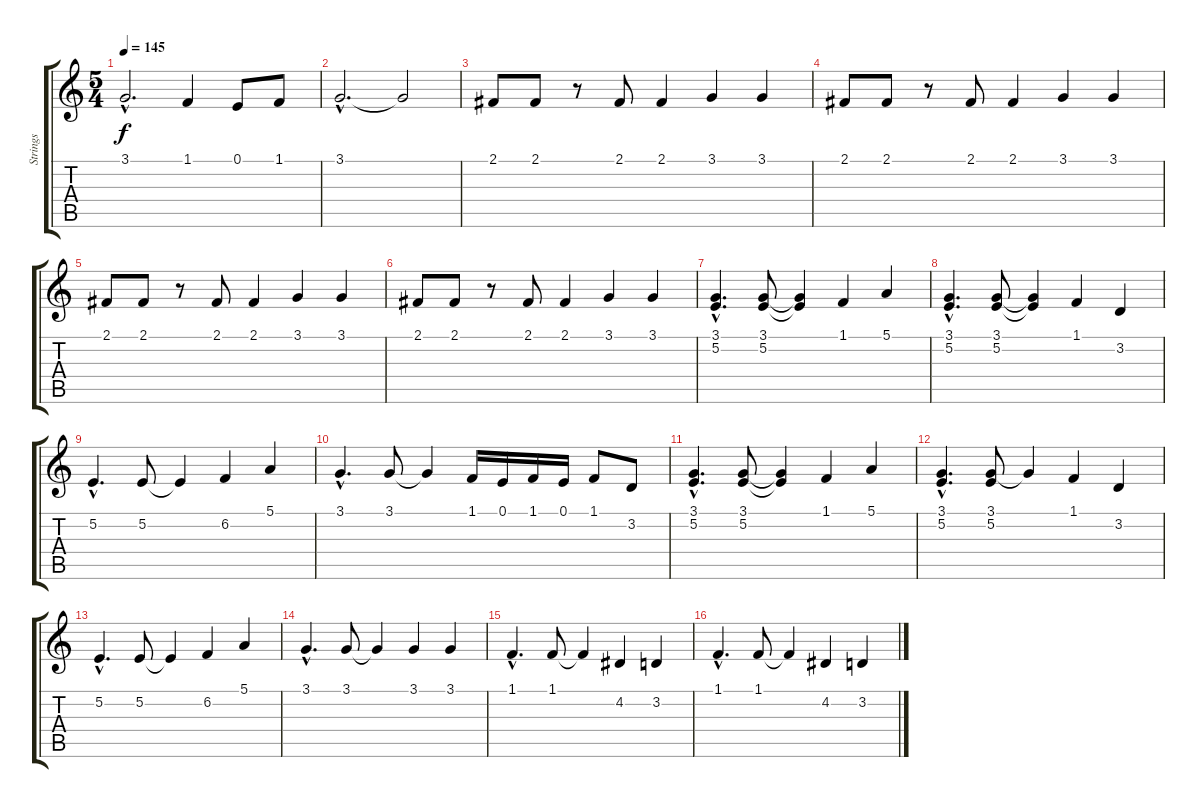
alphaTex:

\track ("Strings" "Strings") {instrument violin}
\staff {score tabs}
\tuning (E4 B3 G3 D3 A2 E2) {hide}
\ts (5 4)
\tempo 145
\clef g2
\ks c
3.1{hac}.2{d dy f} 1.1.4 0.1.8 1.1.8 |
3.1{hac}.2{d} 3.1{t}.2 |
2.1.8 2.1.8 r.8 2.1.8 2.1.4 3.1.4 3.1.4 |
2.1.8 2.1.8 r.8 2.1.8 2.1.4 3.1.4 3.1.4 |
2.1.8 2.1.8 r.8 2.1.8 2.1.4 3.1.4 3.1.4 |
2.1.8 2.1.8 r.8 2.1.8 2.1.4 3.1.4 3.1.4 |
(3.1{hac} 5.2{hac}).4{d} (3.1 5.2).8 (3.1{t} 5.2{t}).4 1.1.4 5.1.4 |
(3.1{hac} 5.2{hac}).4{d} (3.1 5.2).8 (3.1{t} 5.2{t}).4 1.1.4 3.2.4 |
5.2{hac}.4{d} 5.2.8 5.2{t}.4 6.2.4 5.1.4 |
3.1{hac}.4{d} 3.1.8 3.1{t}.4 1.1.16 0.1.16 1.1.16 0.1.16 1.1.8 3.2.8 |
(3.1{hac} 5.2{hac}).4{d} (3.1 5.2).8 (3.1{t} 5.2{t}).4 1.1.4 5.1.4 |
(3.1{hac} 5.2{hac}).4{d} (3.1 5.2).8 3.1{t}.4 1.1.4 3.2.4 |
5.2{hac}.4{d} 5.2.8 5.2{t}.4 6.2.4 5.1.4 |
3.1{hac}.4{d} 3.1.8 3.1{t}.4 3.1.4 3.1.4 |
1.1{hac}.4{d} 1.1.8 1.1{t}.4 4.2.4 3.2.4 |
1.1{hac}.4{d} 1.1.8 1.1{t}.4 4.2.4 3.2.4
